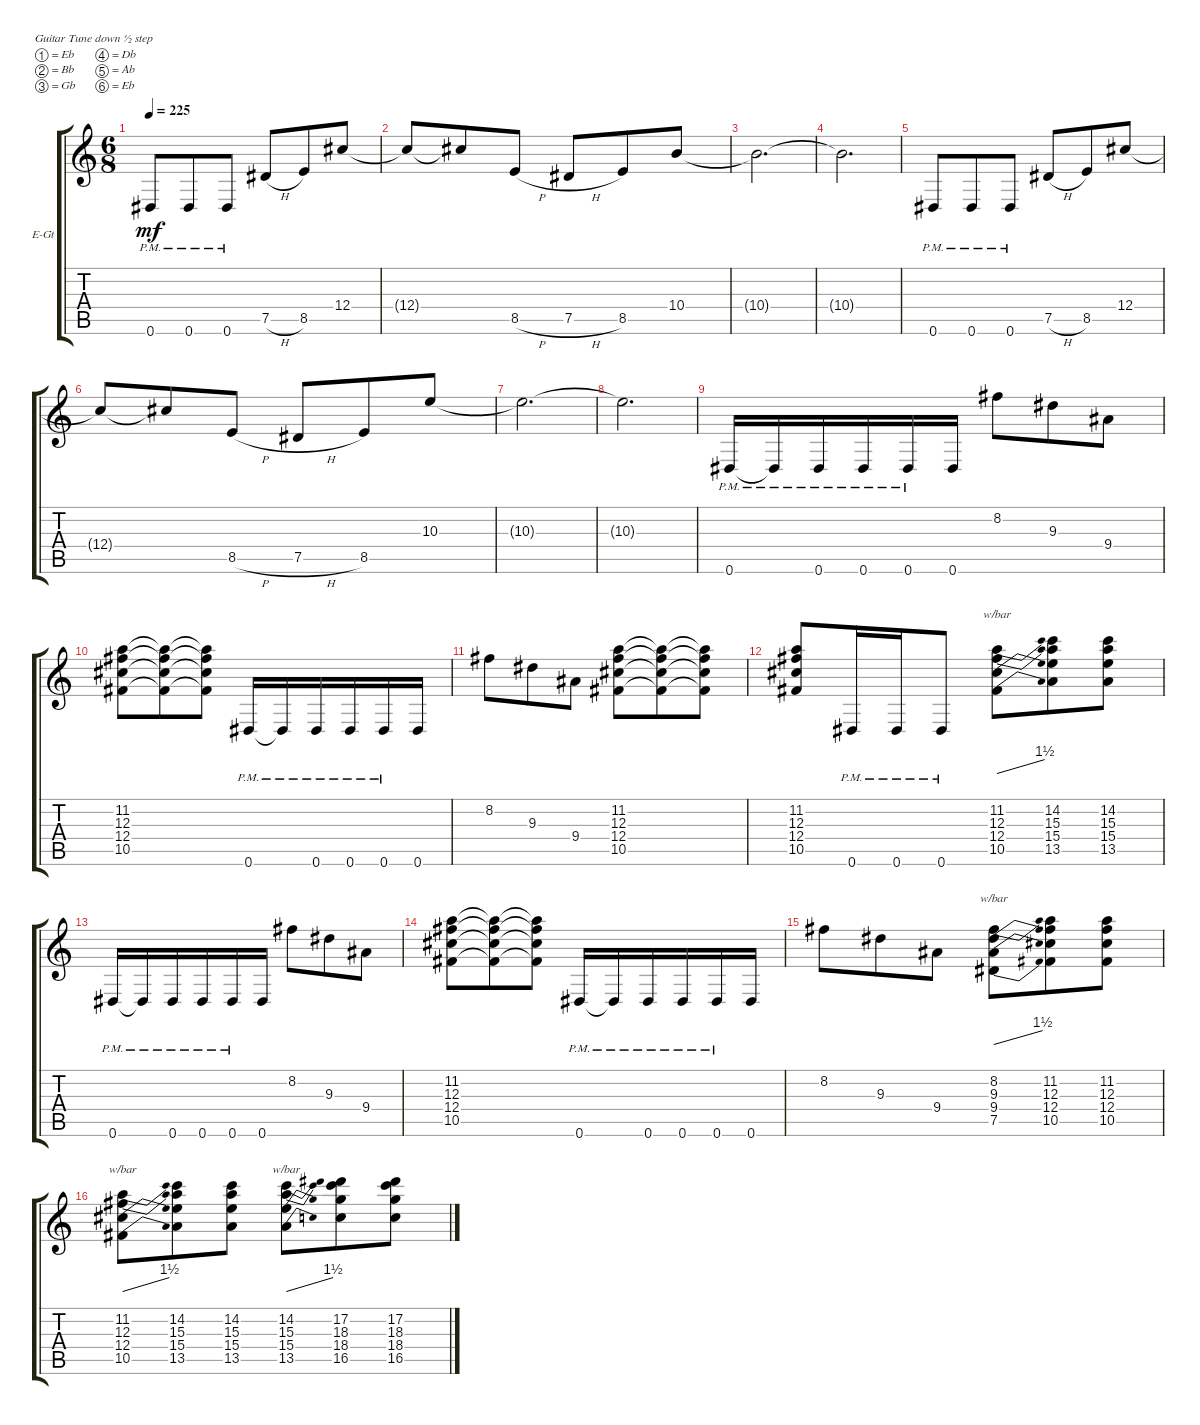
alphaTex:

\bracketExtendMode groupsimilarinstruments
\firstSystemTrackNameOrientation horizontal
\otherSystemsTrackNameOrientation horizontal
\track ("left" "E-Gt") {instrument distortionguitar}
\staff {score tabs}
\tuning (Eb4 Bb3 Gb3 Db3 Ab2 Eb2)
\ts (6 8)
\tempo 225
\clef g2
\ks c
0.6{pm}.8{dy mf} 0.6{pm}.8 0.6{pm}.8 7.5{h}.8 8.5.8 12.4.8 |
12.4{t}.8 12.4{t}.8 8.5{h}.8 7.5{h}.8 8.5.8 10.4.8 |
10.4{t}.2{d} |
10.4{t}.2{d} |
0.6{pm}.8 0.6{pm}.8 0.6{pm}.8 7.5{h}.8 8.5.8 12.4.8 |
12.4{t}.8 12.4{t}.8 8.5{h}.8 7.5{h}.8 8.5.8 10.3.8 |
10.3{t}.2{d} |
10.3{t}.2{d} |
0.6{pm}.16 0.6{pm t}.16 0.6{pm}.16 0.6{pm}.16 0.6{pm}.16 0.6.16 8.2.8 9.3.8 9.4.8 |
(12.4 12.3 10.5 11.2).8 (10.5{t} 12.4{t} 12.3{t} 11.2{t}).8 (11.2{t} 12.3{t} 12.4{t} 10.5{t}).8 0.6{pm}.16 0.6{pm t}.16 0.6{pm}.16 0.6{pm}.16 0.6{pm}.16 0.6.16 |
8.2.8 9.3.8 9.4.8 (12.4 12.3 10.5 11.2).8 (10.5{t} 12.4{t} 12.3{t} 11.2{t}).8 (11.2{t} 12.3{t} 12.4{t} 10.5{t}).8 |
(11.2 12.3 12.4 10.5).8 0.6{pm}.16 0.6{pm}.16 0.6{pm}.8 (10.5 12.4 12.3 11.2).8{tbe (dive default 48 0 59.4 6)} (14.2 15.3 15.4 13.5).8 (14.2 13.5 15.4 15.3).8 |
0.6{pm}.16 0.6{pm t}.16 0.6{pm}.16 0.6{pm}.16 0.6{pm}.16 0.6.16 8.2.8 9.3.8 9.4.8 |
(12.4 12.3 10.5 11.2).8 (10.5{t} 12.4{t} 12.3{t} 11.2{t}).8 (11.2{t} 12.3{t} 12.4{t} 10.5{t}).8 0.6{pm}.16 0.6{pm t}.16 0.6{pm}.16 0.6{pm}.16 0.6{pm}.16 0.6.16 |
8.2.8 9.3.8 9.4.8 (9.4 9.3 7.5 8.2).8{tbe (dive default 54.6 0 60 6)} (10.5 12.4 12.3 11.2).8 (11.2 12.3 12.4 10.5).8 |
(10.5 12.4 12.3 11.2).8{tbe (dive default 46.8 0 60 6)} (13.5 15.4 15.3 14.2).8 (13.5 15.4 15.3 14.2).8 (13.5 15.4 15.3 14.2).8{tbe (dive default 46.8 0 60 6)} (16.5 18.4 18.3 17.2).8 (16.5 18.4 18.3 17.2).8
